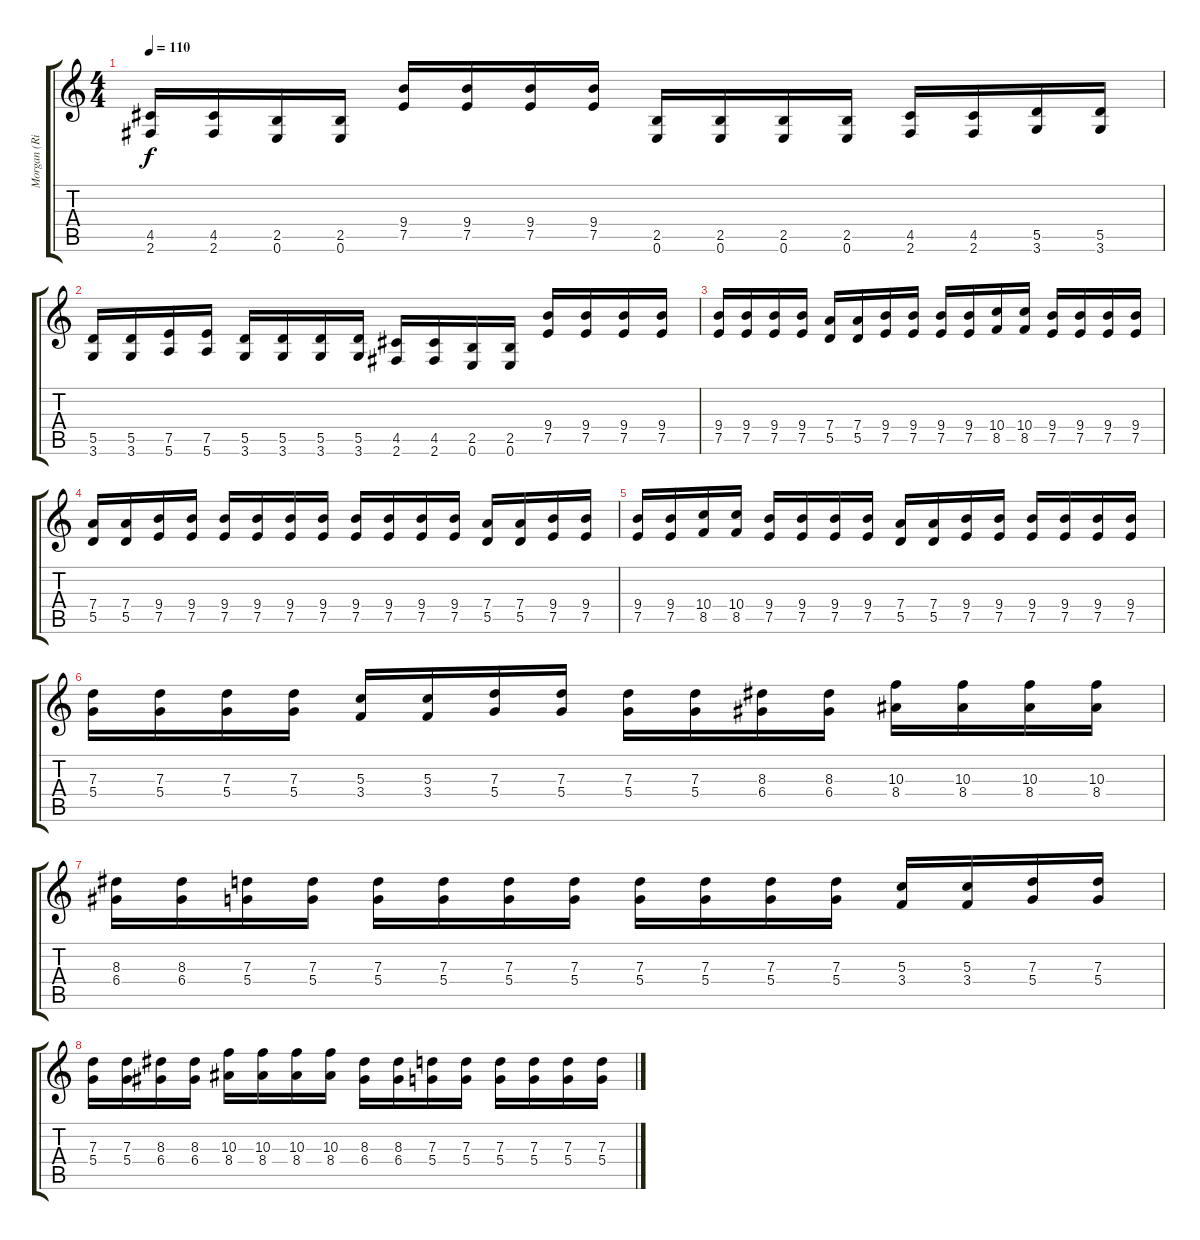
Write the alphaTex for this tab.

\track ("Morgan (Ritmo)" "Morgan (Ri") {instrument distortionguitar}
\staff {score tabs}
\tuning (E4 B3 G3 D3 A2 E2) {hide}
\ts (4 4)
\tempo 110
\clef g2
\ks c
(4.5 2.6).16{dy f} (4.5 2.6).16 (2.5 0.6).16 (2.5 0.6).16 (9.4 7.5).16 (9.4 7.5).16 (9.4 7.5).16 (9.4 7.5).16 (2.5 0.6).16 (2.5 0.6).16 (2.5 0.6).16 (2.5 0.6).16 (4.5 2.6).16 (4.5 2.6).16 (5.5 3.6).16 (5.5 3.6).16 |
(5.5 3.6).16 (5.5 3.6).16 (7.5 5.6).16 (7.5 5.6).16 (5.5 3.6).16 (5.5 3.6).16 (5.5 3.6).16 (5.5 3.6).16 (4.5 2.6).16 (4.5 2.6).16 (2.5 0.6).16 (2.5 0.6).16 (9.4 7.5).16 (9.4 7.5).16 (9.4 7.5).16 (9.4 7.5).16 |
(9.4 7.5).16 (9.4 7.5).16 (9.4 7.5).16 (9.4 7.5).16 (7.4 5.5).16 (7.4 5.5).16 (9.4 7.5).16 (9.4 7.5).16 (9.4 7.5).16 (9.4 7.5).16 (10.4 8.5).16 (10.4 8.5).16 (9.4 7.5).16 (9.4 7.5).16 (9.4 7.5).16 (9.4 7.5).16 |
(7.4 5.5).16 (7.4 5.5).16 (9.4 7.5).16 (9.4 7.5).16 (9.4 7.5).16 (9.4 7.5).16 (9.4 7.5).16 (9.4 7.5).16 (9.4 7.5).16 (9.4 7.5).16 (9.4 7.5).16 (9.4 7.5).16 (7.4 5.5).16 (7.4 5.5).16 (9.4 7.5).16 (9.4 7.5).16 |
(9.4 7.5).16 (9.4 7.5).16 (10.4 8.5).16 (10.4 8.5).16 (9.4 7.5).16 (9.4 7.5).16 (9.4 7.5).16 (9.4 7.5).16 (7.4 5.5).16 (7.4 5.5).16 (9.4 7.5).16 (9.4 7.5).16 (9.4 7.5).16 (9.4 7.5).16 (9.4 7.5).16 (9.4 7.5).16 |
(7.3 5.4).16 (7.3 5.4).16 (7.3 5.4).16 (7.3 5.4).16 (5.3 3.4).16 (5.3 3.4).16 (7.3 5.4).16 (7.3 5.4).16 (7.3 5.4).16 (7.3 5.4).16 (8.3 6.4).16 (8.3 6.4).16 (10.3 8.4).16 (10.3 8.4).16 (10.3 8.4).16 (10.3 8.4).16 |
(8.3 6.4).16 (8.3 6.4).16 (7.3 5.4).16 (7.3 5.4).16 (7.3 5.4).16 (7.3 5.4).16 (7.3 5.4).16 (7.3 5.4).16 (7.3 5.4).16 (7.3 5.4).16 (7.3 5.4).16 (7.3 5.4).16 (5.3 3.4).16 (5.3 3.4).16 (7.3 5.4).16 (7.3 5.4).16 |
(7.3 5.4).16 (7.3 5.4).16 (8.3 6.4).16 (8.3 6.4).16 (10.3 8.4).16 (10.3 8.4).16 (10.3 8.4).16 (10.3 8.4).16 (8.3 6.4).16 (8.3 6.4).16 (7.3 5.4).16 (7.3 5.4).16 (7.3 5.4).16 (7.3 5.4).16 (7.3 5.4).16 (7.3 5.4).16
